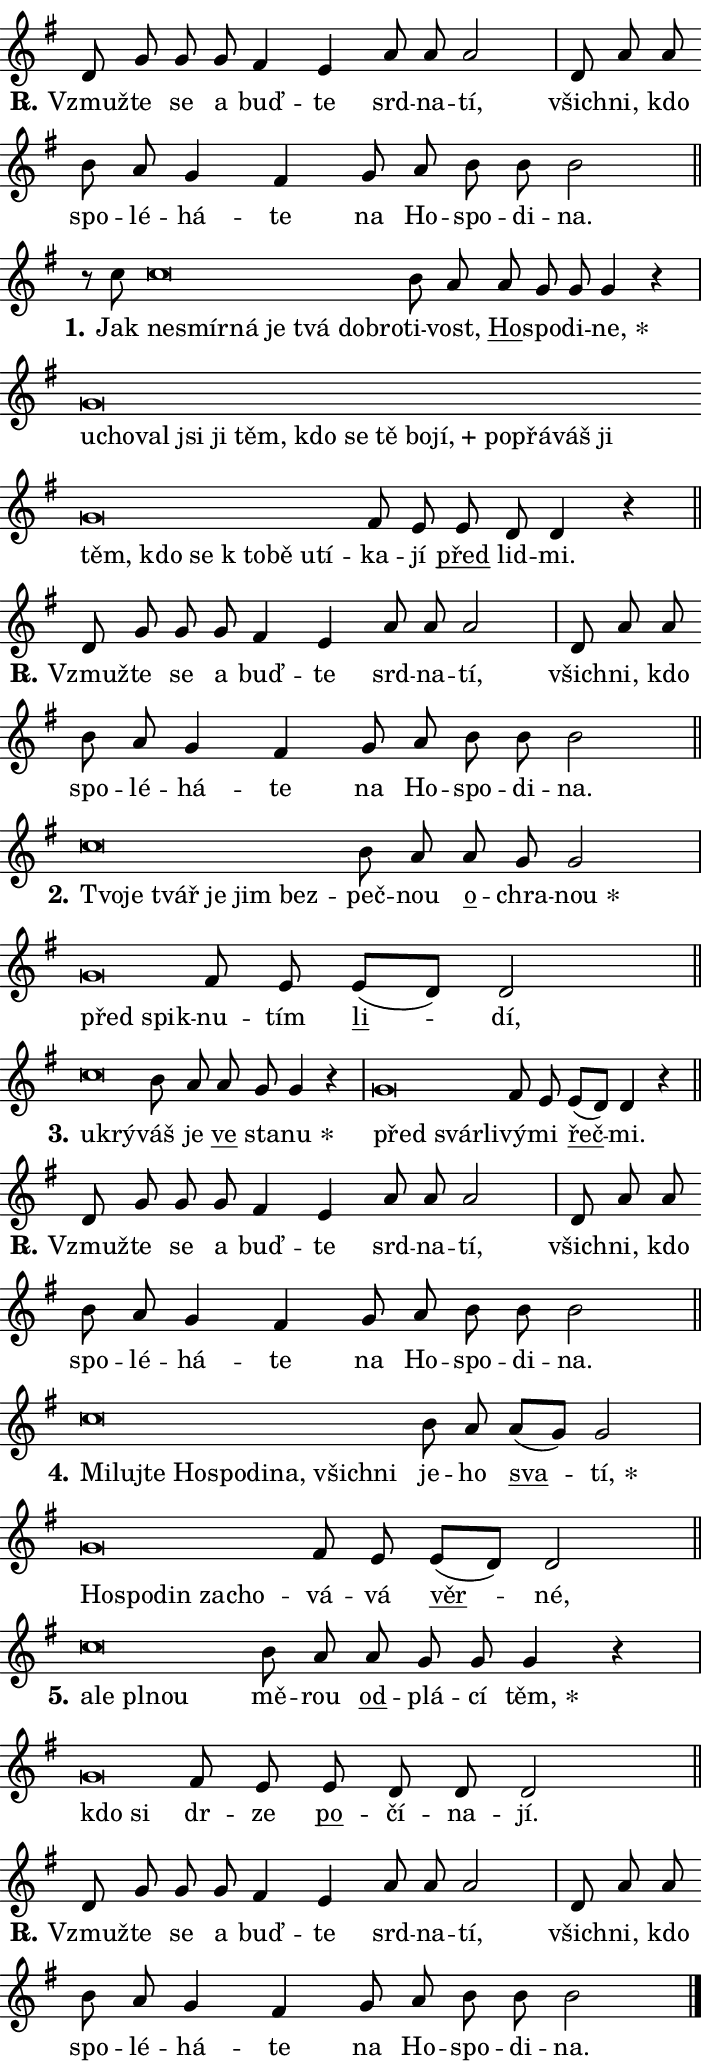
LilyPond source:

\version "2.24.0"
\header { tagline = "" }
\paper {
  indent = 0\cm
  top-margin = 0\cm
  right-margin = 0.13\cm % to fit lyric hyphens
  bottom-margin = 0\cm
  left-margin = 0\cm
  paper-width = 12\cm
  page-breaking = #ly:one-page-breaking
  system-system-spacing.basic-distance = #11
  score-system-spacing.basic-distance = #11
  ragged-last = ##f
}


%% Author: Thomas Morley
%% https://lists.gnu.org/archive/html/lilypond-user/2020-05/msg00002.html
#(define (line-position grob)
"Returns position of @var[grob} in current system:
   @code{'start}, if at first time-step
   @code{'end}, if at last time-step
   @code{'middle} otherwise
"
  (let* ((col (ly:item-get-column grob))
         (ln (ly:grob-object col 'left-neighbor))
         (rn (ly:grob-object col 'right-neighbor))
         (col-to-check-left (if (ly:grob? ln) ln col))
         (col-to-check-right (if (ly:grob? rn) rn col))
         (break-dir-left
           (and
             (ly:grob-property col-to-check-left 'non-musical #f)
             (ly:item-break-dir col-to-check-left)))
         (break-dir-right
           (and
             (ly:grob-property col-to-check-right 'non-musical #f)
             (ly:item-break-dir col-to-check-right))))
        (cond ((eqv? 1 break-dir-left) 'start)
              ((eqv? -1 break-dir-right) 'end)
              (else 'middle))))

#(define (tranparent-at-line-position vctor)
  (lambda (grob)
  "Relying on @code{line-position} select the relevant enry from @var{vctor}.
Used to determine transparency,"
    (case (line-position grob)
      ((end) (not (vector-ref vctor 0)))
      ((middle) (not (vector-ref vctor 1)))
      ((start) (not (vector-ref vctor 2))))))

noteHeadBreakVisibility =
#(define-music-function (break-visibility)(vector?)
"Makes @code{NoteHead}s transparent relying on @var{break-visibility}"
#{
  \override NoteHead.transparent =
    #(tranparent-at-line-position break-visibility)
#})

#(define delete-ledgers-for-transparent-note-heads
  (lambda (grob)
    "Reads whether a @code{NoteHead} is transparent.
If so this @code{NoteHead} is removed from @code{'note-heads} from
@var{grob}, which is supposed to be @code{LedgerLineSpanner}.
As a result ledgers are not printed for this @code{NoteHead}"
    (let* ((nhds-array (ly:grob-object grob 'note-heads))
           (nhds-list
             (if (ly:grob-array? nhds-array)
                 (ly:grob-array->list nhds-array)
                 '()))
           ;; Relies on the transparent-property being done before
           ;; Staff.LedgerLineSpanner.after-line-breaking is executed.
           ;; This is fragile ...
           (to-keep
             (remove
               (lambda (nhd)
                 (ly:grob-property nhd 'transparent #f))
               nhds-list)))
      ;; TODO find a better method to iterate over grob-arrays, similiar
      ;; to filter/remove etc for lists
      ;; For now rebuilt from scratch
      (set! (ly:grob-object grob 'note-heads)  '())
      (for-each
        (lambda (nhd)
          (ly:pointer-group-interface::add-grob grob 'note-heads nhd))
        to-keep))))

squashNotes = {
  \override NoteHead.X-extent = #'(-0.2 . 0.2)
  \override NoteHead.Y-extent = #'(-0.75 . 0)
  \override NoteHead.stencil =
    #(lambda (grob)
       (let ((pos (ly:grob-property grob 'staff-position)))
         (begin
           (if (< pos -7) (display "ERROR: Lower brevis then expected\n") (display ""))
           (if (<= pos -6) ly:text-interface::print ly:note-head::print))))
}
unSquashNotes = {
  \revert NoteHead.X-extent
  \revert NoteHead.Y-extent
  \revert NoteHead.stencil
}

hideNotes = \noteHeadBreakVisibility #begin-of-line-visible
unHideNotes = \noteHeadBreakVisibility #all-visible

% work-around for resetting accidentals
% https://lilypond.org/doc/v2.23/Documentation/notation/displaying-rhythms#unmetered-music
cadenzaMeasure = {
  \cadenzaOff
  \partial 1024 s1024
  \cadenzaOn
}

#(define-markup-command (accent layout props text) (markup?)
  "Underline accented syllable"
  (interpret-markup layout props
    #{\markup \override #'(offset . 4.3) \underline { #text }#}))

responsum = \markup \concat {
  "R" \hspace #-1.05 \path #0.1 #'((moveto 0 0.07) (lineto 0.9 0.8)) \hspace #0.05 "."
}

spaceSize = #0.6828661417322834 % exact space size for TeX Gyre Schola

\layout {
  \context {
    \Staff
    \remove "Time_signature_engraver"
    \override LedgerLineSpanner.after-line-breaking = #delete-ledgers-for-transparent-note-heads
  }
  \context {
    \Lyrics {
      \override LyricSpace.minimum-distance = \spaceSize
      \override LyricText.font-name = #"TeX Gyre Schola"
      \override LyricText.font-size = 1
      \override StanzaNumber.font-name = #"TeX Gyre Schola Bold"
      \override StanzaNumber.font-size = 1
    }
  }
  \context {
    \Score 
    \override NoteHead.text =
      #(lambda (grob) 
        (let ((pos (ly:grob-property grob 'staff-position)))
          #{\markup {
            \combine
              \halign #-0.55 \raise #(if (= pos -6) 0 0.5) \override #'(thickness . 2) \draw-line #'(3.2 . 0)
              \musicglyph "noteheads.sM1"
          }#}))
  }
}

% magnetic-lyrics.ily
%
%   written by
%     Jean Abou Samra <jean@abou-samra.fr>
%     Werner Lemberg <wl@gnu.org>
%
%   adapted by
%     Jiri Hon <jiri.hon@gmail.com>
%
% Version 2022-Apr-15

% https://www.mail-archive.com/lilypond-user@gnu.org/msg149350.html

#(define (Left_hyphen_pointer_engraver context)
   "Collect syllable-hyphen-syllable occurrences in lyrics and store
them in properties.  This engraver only looks to the left.  For
example, if the lyrics input is @code{foo -- bar}, it does the
following.

@itemize @bullet
@item
Set the @code{text} property of the @code{LyricHyphen} grob between
@q{foo} and @q{bar} to @code{foo}.

@item
Set the @code{left-hyphen} property of the @code{LyricText} grob with
text @q{foo} to the @code{LyricHyphen} grob between @q{foo} and
@q{bar}.
@end itemize

Use this auxiliary engraver in combination with the
@code{lyric-@/text::@/apply-@/magnetic-@/offset!} hook."
   (let ((hyphen #f)
         (text #f))
     (make-engraver
      (acknowledgers
       ((lyric-syllable-interface engraver grob source-engraver)
        (set! text grob)))
      (end-acknowledgers
       ((lyric-hyphen-interface engraver grob source-engraver)
        ;(when (not (grob::has-interface grob 'lyric-space-interface))
          (set! hyphen grob)));)
      ((stop-translation-timestep engraver)
       (when (and text hyphen)
         (ly:grob-set-object! text 'left-hyphen hyphen))
       (set! text #f)
       (set! hyphen #f)))))

#(define (lyric-text::apply-magnetic-offset! grob)
   "If the space between two syllables is less than the value in
property @code{LyricText@/.details@/.squash-threshold}, move the right
syllable to the left so that it gets concatenated with the left
syllable.

Use this function as a hook for
@code{LyricText@/.after-@/line-@/breaking} if the
@code{Left_@/hyphen_@/pointer_@/engraver} is active."
   (let ((hyphen (ly:grob-object grob 'left-hyphen #f)))
     (when hyphen
       (let ((left-text (ly:spanner-bound hyphen LEFT)))
         (when (grob::has-interface left-text 'lyric-syllable-interface)
           (let* ((common (ly:grob-common-refpoint grob left-text X))
                  (this-x-ext (ly:grob-extent grob common X))
                  (left-x-ext
                   (begin
                     ;; Trigger magnetism for left-text.
                     (ly:grob-property left-text 'after-line-breaking)
                     (ly:grob-extent left-text common X)))
                  ;; `delta` is the gap width between two syllables.
                  (delta (- (interval-start this-x-ext)
                            (interval-end left-x-ext)))
                  (details (ly:grob-property grob 'details))
                  (threshold (assoc-get 'squash-threshold details 0.2)))
             (when (< delta threshold)
               (let* (;; We have to manipulate the input text so that
                      ;; ligatures crossing syllable boundaries are not
                      ;; disabled.  For languages based on the Latin
                      ;; script this is essentially a beautification.
                      ;; However, for non-Western scripts it can be a
                      ;; necessity.
                      (lt (ly:grob-property left-text 'text))
                      (rt (ly:grob-property grob 'text))
                      (is-space (grob::has-interface hyphen 'lyric-space-interface))
                      (space (if is-space " " ""))
                      (extra-delta (if is-space spaceSize 0))
                      ;; Append new syllable.
                      (ltrt-space (if (and (string? lt) (string? rt))
                                (string-append lt space rt)
                                (make-concat-markup (list lt space rt))))
                      ;; Right-align `ltrt` to the right side.
                      (ltrt-space-markup (grob-interpret-markup
                               grob
                               (make-translate-markup
                                (cons (interval-length this-x-ext) 0)
                                (make-right-align-markup ltrt-space)))))
                 (begin
                   ;; Don't print `left-text`.
                   (ly:grob-set-property! left-text 'stencil #f)
                   ;; Set text and stencil (which holds all collected
                   ;; syllables so far) and shift it to the left.
                   (ly:grob-set-property! grob 'text ltrt-space)
                   (ly:grob-set-property! grob 'stencil ltrt-space-markup)
                   (ly:grob-translate-axis! grob (- (- delta extra-delta)) X))))))))))


#(define (lyric-hyphen::displace-bounds-first grob)
   ;; Make very sure this callback isn't triggered too early.
   (let ((left (ly:spanner-bound grob LEFT))
         (right (ly:spanner-bound grob RIGHT)))
     (ly:grob-property left 'after-line-breaking)
     (ly:grob-property right 'after-line-breaking)
     (ly:lyric-hyphen::print grob)))

squashThreshold = #0.4

\layout {
  \context {
    \Lyrics
    \consists #Left_hyphen_pointer_engraver
    \override LyricText.after-line-breaking =
      #lyric-text::apply-magnetic-offset!
    \override LyricHyphen.stencil = #lyric-hyphen::displace-bounds-first
    \override LyricText.details.squash-threshold = \squashThreshold
    \override LyricHyphen.minimum-distance = 0
    \override LyricHyphen.minimum-length = \squashThreshold
  }
}

squashText = \override LyricText.details.squash-threshold = 9999
unSquashText = \override LyricText.details.squash-threshold = \squashThreshold

leftText = \override LyricText.self-alignment-X = #LEFT
unLeftText = \revert LyricText.self-alignment-X

starOffset = #(lambda (grob) 
                (let ((x_offset (ly:self-alignment-interface::aligned-on-x-parent grob)))
                  (if (= x_offset 0) 0 (+ x_offset 1.2))))

star = #(define-music-function (syllable)(string?)
"Append star separator at the end of a syllable"
#{
  \once \override LyricText.X-offset = #starOffset
  \lyricmode { \markup {
    #syllable
    \override #'((font-name . "TeX Gyre Schola Bold")) \hspace #0.2 \lower #0.65 \larger "*"
  } }
#})

starAccent = #(define-music-function (syllable)(string?)
"Append star separator at the end of a syllable and make accent"
#{
  \once \override LyricText.X-offset = #starOffset
  \lyricmode { \markup {
    \accent #syllable
    \override #'((font-name . "TeX Gyre Schola Bold")) \hspace #0.2 \lower #0.65 \larger "*"
  } }
#})

breath = #(define-music-function (syllable)(string?)
"Append breathing indicator at the end of a syllable"
#{
  \lyricmode { \markup { #syllable "+" } }
#})

optionalBreath = #(define-music-function (syllable)(string?)
"Append optional breathing indicator at the end of a syllable"
#{
  \lyricmode { \markup { #syllable "(+)" } }
#})


\score {
    <<
        \new Voice = "melody" { \cadenzaOn \key g \major \relative { d'8 g g g fis4 e a8 a a2 \cadenzaMeasure \bar "|" d,8 a' a \bar "" b a \bar "" g4 fis \bar "" g8 a b b b2 \cadenzaMeasure \bar "||" \break } }
        \new Lyrics \lyricsto "melody" { \lyricmode { \set stanza = \responsum
Vzmuž -- te se a buď -- te srd -- na -- tí, všich -- ni, kdo spo -- lé -- há -- te na Ho -- spo -- di -- na. } }
    >>
    \layout {}
}

\score {
    <<
        \new Voice = "melody" { \cadenzaOn \key g \major \relative { r8 c''8 \squashNotes c\breve*1/16 \hideNotes \breve*1/16 \bar "" \breve*1/16 \bar "" \breve*1/16 \bar "" \breve*1/16 \bar "" \breve*1/16 \breve*1/16 \bar "" \unHideNotes \unSquashNotes b8 a \bar "" a g g g4 r \cadenzaMeasure \bar "|" \squashNotes g\breve*1/16 \hideNotes \breve*1/16 \bar "" \breve*1/16 \bar "" \breve*1/16 \bar "" \breve*1/16 \bar "" \breve*1/16 \bar "" \breve*1/16 \bar "" \breve*1/16 \bar "" \breve*1/16 \bar "" \breve*1/16 \bar "" \breve*1/16 \bar "" \breve*1/16 \bar "" \breve*1/16 \bar "" \breve*1/16 \bar "" \breve*1/16 \bar "" \breve*1/16 \bar "" \breve*1/16 \bar "" \breve*1/16 \bar "" \breve*1/16 \bar "" \breve*1/16 \bar "" \breve*1/16 \breve*1/16 \bar "" \unHideNotes \unSquashNotes fis8 e \bar "" e d d4 r \cadenzaMeasure \bar "||" \break } }
        \new Lyrics \lyricsto "melody" { \lyricmode { \set stanza = "1."
Jak \leftText ne -- \squashText smír -- ná je tvá dob -- ro -- \unLeftText \unSquashText ti -- vost, \markup \accent Ho -- spo -- di -- \star ne, \leftText u -- \squashText cho -- val jsi ji těm, kdo se tě bo -- \breath "jí," po -- přá -- váš ji těm, kdo se "k to" -- bě u -- tí -- \unLeftText \unSquashText ka -- jí \markup \accent před lid -- mi. } }
    >>
    \layout {}
}

\score {
    <<
        \new Voice = "melody" { \cadenzaOn \key g \major \relative { d'8 g g g fis4 e a8 a a2 \cadenzaMeasure \bar "|" d,8 a' a \bar "" b a \bar "" g4 fis \bar "" g8 a b b b2 \cadenzaMeasure \bar "||" \break } }
        \new Lyrics \lyricsto "melody" { \lyricmode { \set stanza = \responsum
Vzmuž -- te se a buď -- te srd -- na -- tí, všich -- ni, kdo spo -- lé -- há -- te na Ho -- spo -- di -- na. } }
    >>
    \layout {}
}

\score {
    <<
        \new Voice = "melody" { \cadenzaOn \key g \major \relative { \squashNotes c''\breve*1/16 \hideNotes \breve*1/16 \bar "" \breve*1/16 \bar "" \breve*1/16 \bar "" \breve*1/16 \breve*1/16 \bar "" \unHideNotes \unSquashNotes b8 a \bar "" a g g2 \cadenzaMeasure \bar "|" \squashNotes g\breve*1/16 \hideNotes \breve*1/16 \bar "" \unHideNotes \unSquashNotes fis8 e \bar "" e[( d)] d2 \cadenzaMeasure \bar "||" \break } }
        \new Lyrics \lyricsto "melody" { \lyricmode { \set stanza = "2."
\leftText Tvo -- \squashText je tvář je jim bez -- \unLeftText \unSquashText peč -- nou \markup \accent o -- chra -- \star nou \leftText před \squashText spik -- \unLeftText \unSquashText nu -- tím \markup \accent li -- dí, } }
    >>
    \layout {}
}

\score {
    <<
        \new Voice = "melody" { \cadenzaOn \key g \major \relative { \squashNotes c''\breve*1/16 \hideNotes \breve*1/16 \bar "" \unHideNotes \unSquashNotes b8 a \bar "" a g g4 r \cadenzaMeasure \bar "|" \squashNotes g\breve*1/16 \hideNotes \breve*1/16 \breve*1/16 \bar "" \unHideNotes \unSquashNotes fis8 e \bar "" e[( d)] d4 r \cadenzaMeasure \bar "||" \break } }
        \new Lyrics \lyricsto "melody" { \lyricmode { \set stanza = "3."
\leftText u -- \squashText krý -- \unLeftText \unSquashText váš je \markup \accent ve sta -- \star nu \leftText před \squashText svár -- li -- \unLeftText \unSquashText vý -- mi \markup \accent řeč -- mi. } }
    >>
    \layout {}
}

\score {
    <<
        \new Voice = "melody" { \cadenzaOn \key g \major \relative { d'8 g g g fis4 e a8 a a2 \cadenzaMeasure \bar "|" d,8 a' a \bar "" b a \bar "" g4 fis \bar "" g8 a b b b2 \cadenzaMeasure \bar "||" \break } }
        \new Lyrics \lyricsto "melody" { \lyricmode { \set stanza = \responsum
Vzmuž -- te se a buď -- te srd -- na -- tí, všich -- ni, kdo spo -- lé -- há -- te na Ho -- spo -- di -- na. } }
    >>
    \layout {}
}

\score {
    <<
        \new Voice = "melody" { \cadenzaOn \key g \major \relative { \squashNotes c''\breve*1/16 \hideNotes \breve*1/16 \bar "" \breve*1/16 \bar "" \breve*1/16 \bar "" \breve*1/16 \bar "" \breve*1/16 \bar "" \breve*1/16 \bar "" \breve*1/16 \breve*1/16 \bar "" \unHideNotes \unSquashNotes b8 a \bar "" a[( g)] g2 \cadenzaMeasure \bar "|" \squashNotes g\breve*1/16 \hideNotes \breve*1/16 \bar "" \breve*1/16 \bar "" \breve*1/16 \breve*1/16 \bar "" \unHideNotes \unSquashNotes fis8 e \bar "" e[( d)] d2 \cadenzaMeasure \bar "||" \break } }
        \new Lyrics \lyricsto "melody" { \lyricmode { \set stanza = "4."
\leftText Mi -- \squashText luj -- te Ho -- spo -- di -- na, všich -- ni \unLeftText \unSquashText je -- ho \markup \accent sva -- \star tí, \leftText Ho -- \squashText spo -- din za -- cho -- \unLeftText \unSquashText vá -- vá \markup \accent věr -- né, } }
    >>
    \layout {}
}

\score {
    <<
        \new Voice = "melody" { \cadenzaOn \key g \major \relative { \squashNotes c''\breve*1/16 \hideNotes \breve*1/16 \bar "" \breve*1/16 \breve*1/16 \bar "" \unHideNotes \unSquashNotes b8 a \bar "" a g g g4 r \cadenzaMeasure \bar "|" \squashNotes g\breve*1/16 \hideNotes \breve*1/16 \bar "" \unHideNotes \unSquashNotes fis8 e \bar "" e d d d2 \cadenzaMeasure \bar "||" \break } }
        \new Lyrics \lyricsto "melody" { \lyricmode { \set stanza = "5."
\leftText a -- \squashText le pl -- nou \unLeftText \unSquashText mě -- rou \markup \accent od -- plá -- cí \star těm, \leftText kdo \squashText si \unLeftText \unSquashText dr -- ze \markup \accent po -- čí -- na -- jí. } }
    >>
    \layout {}
}

\score {
    <<
        \new Voice = "melody" { \cadenzaOn \key g \major \relative { d'8 g g g fis4 e a8 a a2 \cadenzaMeasure \bar "|" d,8 a' a \bar "" b a \bar "" g4 fis \bar "" g8 a b b b2 \cadenzaMeasure \bar "||" \break } \bar "|." }
        \new Lyrics \lyricsto "melody" { \lyricmode { \set stanza = \responsum
Vzmuž -- te se a buď -- te srd -- na -- tí, všich -- ni, kdo spo -- lé -- há -- te na Ho -- spo -- di -- na. } }
    >>
    \layout {}
}
